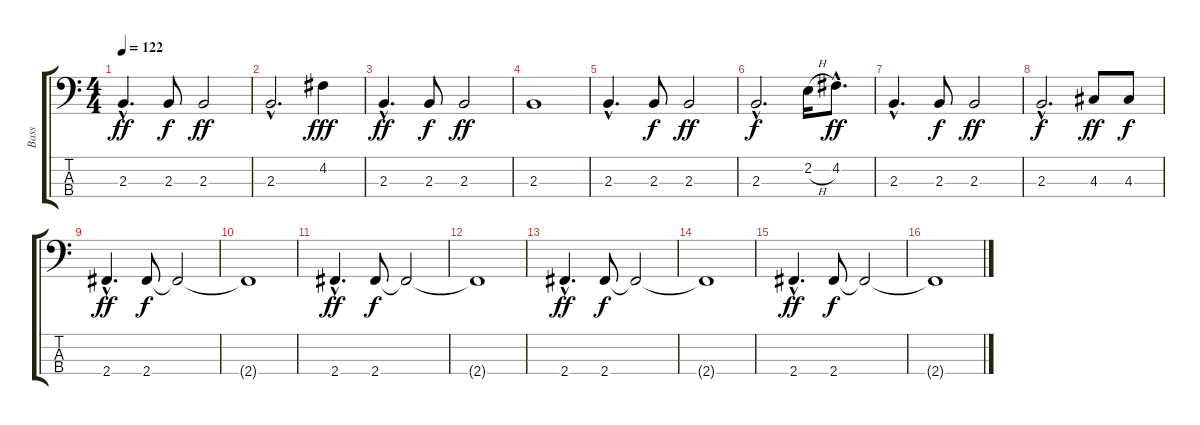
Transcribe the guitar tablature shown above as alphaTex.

\track ("Bass" "Bass") {instrument electricbassfinger}
\staff {score tabs}
\tuning (G2 D2 A1 E1) {hide}
\ts (4 4)
\tempo 122
\clef f4
\ks c
2.3{hac}.4{d dy ff} 2.3.8{dy f} 2.3.2{dy ff} |
2.3{hac}.2{d} 4.2.4{dy fff} |
2.3{hac}.4{d dy ff} 2.3.8{dy f} 2.3.2{dy ff} |
2.3.1 |
2.3{hac}.4{d} 2.3.8{dy f} 2.3.2{dy ff} |
2.3{hac}.2{d dy f} 2.2{h}.16 4.2{hac}.8{d dy ff} |
2.3{hac}.4{d} 2.3.8{dy f} 2.3.2{dy ff} |
2.3{hac}.2{d dy f} 4.3.8{dy ff} 4.3.8{dy f} |
2.4{hac}.4{d dy ff} 2.4.8{dy f} 2.4{t}.2 |
2.4{t}.1 |
2.4{hac}.4{d dy ff} 2.4.8{dy f} 2.4{t}.2 |
2.4{t}.1 |
2.4{hac}.4{d dy ff} 2.4.8{dy f} 2.4{t}.2 |
2.4{t}.1 |
2.4{hac}.4{d dy ff} 2.4.8{dy f} 2.4{t}.2 |
2.4{t}.1
